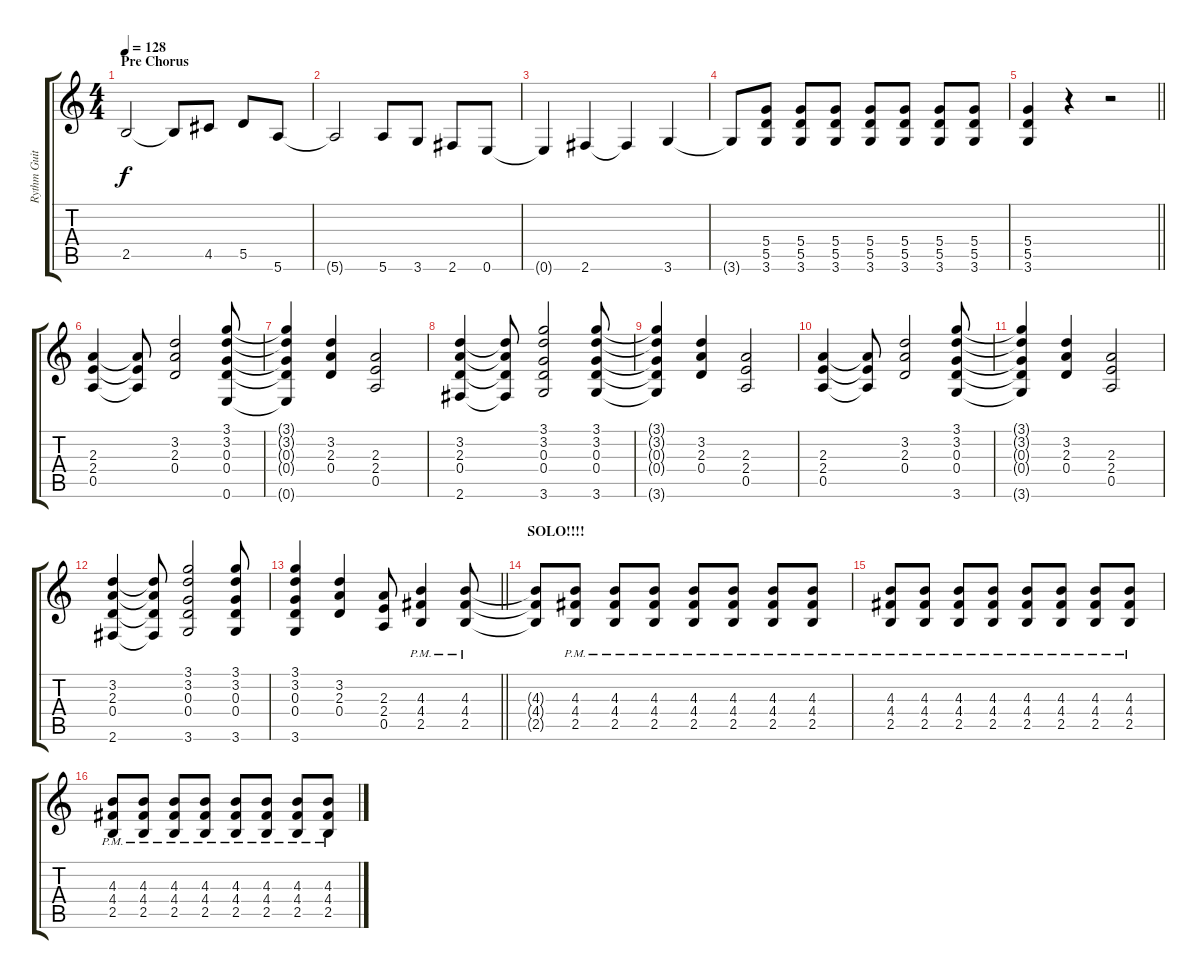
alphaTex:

\track ("Rythm Guitar" "Rythm Guit") {instrument distortionguitar}
\staff {score tabs}
\tuning (E4 B3 G3 D3 A2 E2) {hide}
\ts (4 4)
\section ("" "Pre Chorus")
\tempo 128
\clef g2
\ks c
2.5{t}.2{dy f} 2.5{t}.8 4.5.8 5.5.8 5.6.8 |
5.6{t}.2 5.6.8 3.6.8 2.6.8 0.6.8 |
0.6{t}.4 2.6.4 2.6{t}.4 3.6.4 |
3.6{t}.8 (5.4 5.5 3.6).8 (5.4 5.5 3.6).8 (5.4 5.5 3.6).8 (5.4 5.5 3.6).8 (5.4 5.5 3.6).8 (5.4 5.5 3.6).8 (5.4 5.5 3.6).8 |
\barLineRight lightlight
(5.4 5.5 3.6).4 r.4 r.2 |
(2.3 2.4 0.5).4 (2.3{t} 2.4{t} 0.5{t}).8 (3.2 2.3 0.4).2 (3.1 3.2 0.3 0.4 0.6).8 |
(3.1{t} 3.2{t} 0.3{t} 0.4{t} 0.6{t}).4 (3.2 2.3 0.4).4 (2.3 2.4 0.5).2 |
(3.2 2.3 0.4 2.6).4 (3.2{t} 2.3{t} 0.4{t} 2.6{t}).8 (3.1 3.2 0.3 0.4 3.6).2 (3.1 3.2 0.3 0.4 3.6).8 |
(3.1{t} 3.2{t} 0.3{t} 0.4{t} 3.6{t}).4 (3.2 2.3 0.4).4 (2.3 2.4 0.5).2 |
(2.3 2.4 0.5).4 (2.3{t} 2.4{t} 0.5{t}).8 (3.2 2.3 0.4).2 (3.1 3.2 0.3 0.4 3.6).8 |
(3.1{t} 3.2{t} 0.3{t} 0.4{t} 3.6{t}).4 (3.2 2.3 0.4).4 (2.3 2.4 0.5).2 |
(3.2 2.3 0.4 2.6).4 (3.2{t} 2.3{t} 0.4{t} 2.6{t}).8 (3.1 3.2 0.3 0.4 3.6).2 (3.1 3.2 0.3 0.4 3.6).8 |
\barLineRight lightlight
(3.1 3.2 0.3 0.4 3.6).4 (3.2 2.3 0.4).4 (2.3 2.4 0.5).8 (4.3{pm} 4.4{pm} 2.5{pm}).4 (4.3{pm} 4.4{pm} 2.5{pm}).8 |
\section ("" "SOLO!!!!")
(4.3{t} 4.4{t} 2.5{t}).8 (4.3{pm} 4.4{pm} 2.5{pm}).8 (4.3{pm} 4.4{pm} 2.5{pm}).8 (4.3{pm} 4.4{pm} 2.5{pm}).8 (4.3{pm} 4.4{pm} 2.5{pm}).8 (4.3{pm} 4.4{pm} 2.5{pm}).8 (4.3{pm} 4.4{pm} 2.5{pm}).8 (4.3{pm} 4.4{pm} 2.5{pm}).8 |
(4.3{pm} 4.4{pm} 2.5{pm}).8 (4.3{pm} 4.4{pm} 2.5{pm}).8 (4.3{pm} 4.4{pm} 2.5{pm}).8 (4.3{pm} 4.4{pm} 2.5{pm}).8 (4.3{pm} 4.4{pm} 2.5{pm}).8 (4.3{pm} 4.4{pm} 2.5{pm}).8 (4.3{pm} 4.4{pm} 2.5{pm}).8 (4.3{pm} 4.4{pm} 2.5{pm}).8 |
(4.3{pm} 4.4{pm} 2.5{pm}).8 (4.3{pm} 4.4{pm} 2.5{pm}).8 (4.3{pm} 4.4{pm} 2.5{pm}).8 (4.3{pm} 4.4{pm} 2.5{pm}).8 (4.3{pm} 4.4{pm} 2.5{pm}).8 (4.3{pm} 4.4{pm} 2.5{pm}).8 (4.3{pm} 4.4{pm} 2.5{pm}).8 (4.3{pm} 4.4{pm} 2.5{pm}).8
